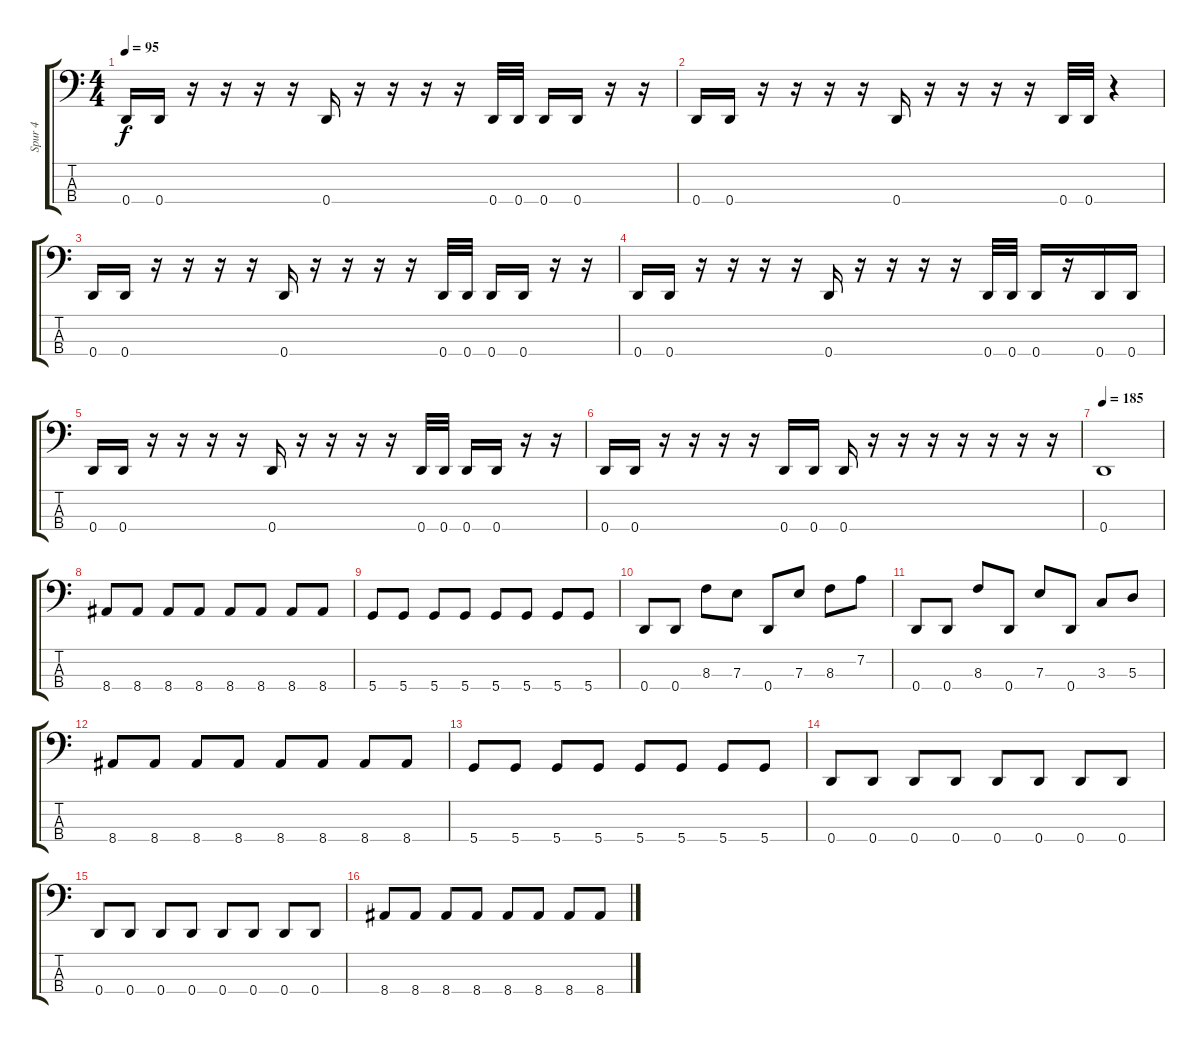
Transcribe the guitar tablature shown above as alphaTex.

\track ("Spur 4" "Spur 4") {instrument electricbassfinger}
\staff {score tabs}
\tuning (G2 D2 A1 D1) {hide}
\ts (4 4)
\tempo 95
\clef f4
\ks c
0.4.16{dy f} 0.4.16 r.16 r.16 r.16 r.16 0.4.16 r.16 r.16 r.16 r.16 0.4.32 0.4.32 0.4.16 0.4.16 r.16 r.16 |
0.4.16 0.4.16 r.16 r.16 r.16 r.16 0.4.16 r.16 r.16 r.16 r.16 0.4.32 0.4.32 r.4 |
0.4.16 0.4.16 r.16 r.16 r.16 r.16 0.4.16 r.16 r.16 r.16 r.16 0.4.32 0.4.32 0.4.16 0.4.16 r.16 r.16 |
0.4.16 0.4.16 r.16 r.16 r.16 r.16 0.4.16 r.16 r.16 r.16 r.16 0.4.32 0.4.32 0.4.16 r.16 0.4.16 0.4.16 |
0.4.16 0.4.16 r.16 r.16 r.16 r.16 0.4.16 r.16 r.16 r.16 r.16 0.4.32 0.4.32 0.4.16 0.4.16 r.16 r.16 |
0.4.16 0.4.16 r.16 r.16 r.16 r.16 0.4.16 0.4.16 0.4.16 r.16 r.16 r.16 r.16 r.16 r.16 r.16 |
\tempo 185
0.4.1 |
8.4.8 8.4.8 8.4.8 8.4.8 8.4.8 8.4.8 8.4.8 8.4.8 |
5.4.8 5.4.8 5.4.8 5.4.8 5.4.8 5.4.8 5.4.8 5.4.8 |
0.4.8 0.4.8 8.3.8 7.3.8 0.4.8 7.3.8 8.3.8 7.2.8 |
0.4.8 0.4.8 8.3.8 0.4.8 7.3.8 0.4.8 3.3.8 5.3.8 |
8.4.8 8.4.8 8.4.8 8.4.8 8.4.8 8.4.8 8.4.8 8.4.8 |
5.4.8 5.4.8 5.4.8 5.4.8 5.4.8 5.4.8 5.4.8 5.4.8 |
0.4.8 0.4.8 0.4.8 0.4.8 0.4.8 0.4.8 0.4.8 0.4.8 |
0.4.8 0.4.8 0.4.8 0.4.8 0.4.8 0.4.8 0.4.8 0.4.8 |
8.4.8 8.4.8 8.4.8 8.4.8 8.4.8 8.4.8 8.4.8 8.4.8
